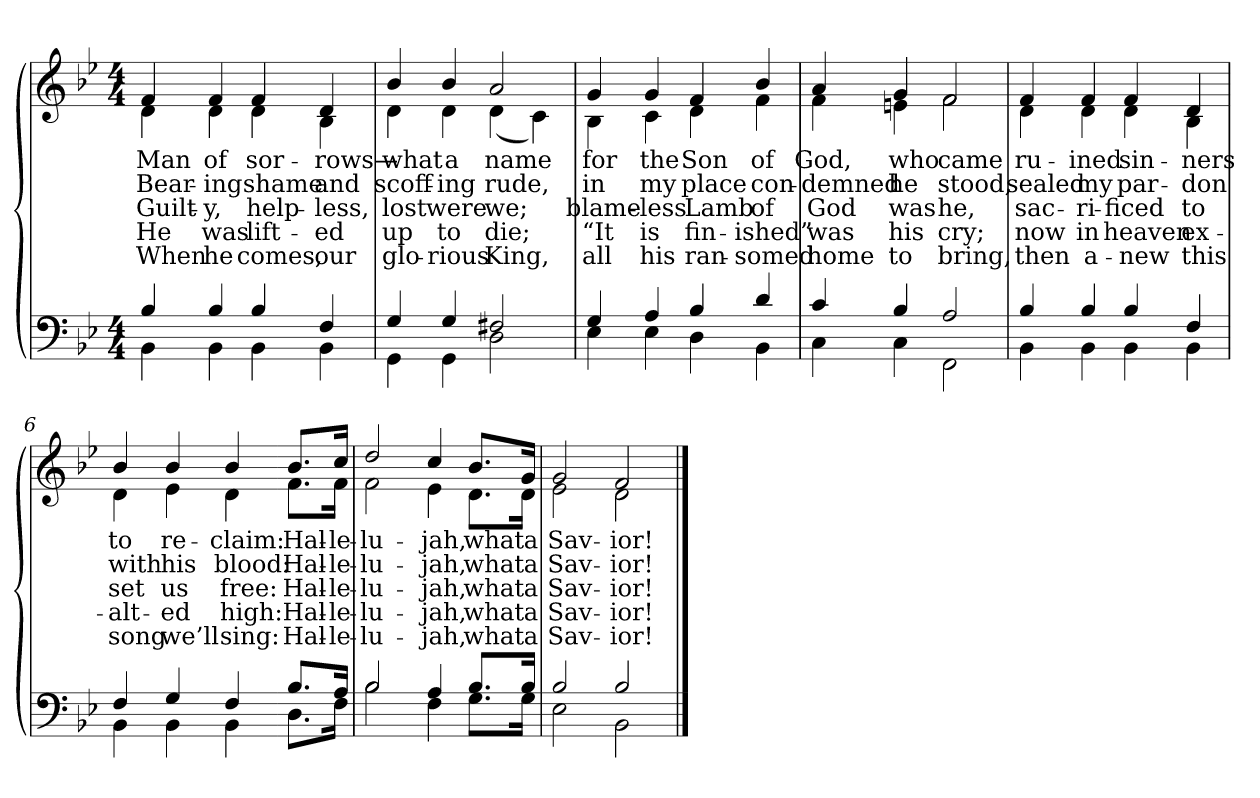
**kern	**kern	**text	**text	**text	**text	**text
*part2	*part1	*part1	*part1	*part1	*part1	*part1
*staff2	*staff1	*staff1	*staff1	*staff1	*staff1	*staff1
*clefF4	*clefG2	*	*	*	*	*
*k[b-e-]	*k[b-e-]	*	*	*	*	*
*M4/4	*M4/4	*	*	*	*	*
=1	=1	=1	=1	=1	=1	=1
*^	*	*	*	*	*	*
!	!	!LO:TX:b:i:t=Verse	!	!	!	!	!
!	!	!	!LO:LY:b	!LO:LY:b	!LO:LY:b	!LO:LY:b	!LO:LY:b
*	*	*^	*	*	*	*	*
4B-/	4BB-\	4f/	4d\	Man	Bear-	Guilt-	He	When
!	!	!	!	!LO:LY:b	!LO:LY:b	!LO:LY:b	!LO:LY:b	!LO:LY:b
4B-/	4BB-\	4f/	4d\	of	-ing	-y,	was	he
!	!	!	!	!LO:LY:b	!LO:LY:b	!LO:LY:b	!LO:LY:b	!LO:LY:b
4B-/	4BB-\	4f/	4d\	sor-	shame	help-	lift-	comes,
!	!	!	!	!LO:LY:b	!LO:LY:b	!LO:LY:b	!LO:LY:b	!LO:LY:b
4F/	4BB-\	4d/	4B-\	-rows—	and	-less,	-ed	our
=2	=2	=2	=2	=2	=2	=2	=2	=2
!	!	!	!	!LO:LY:b	!LO:LY:b	!LO:LY:b	!LO:LY:b	!LO:LY:b
4G/	4GG\	4b-/	4d\	what	scoff-	lost	up	glo-
!	!	!	!	!LO:LY:b	!LO:LY:b	!LO:LY:b	!LO:LY:b	!LO:LY:b
4G/	4GG\	4b-/	4d\	a	-ing	were	to	-rious
!	!	!	!	!LO:LY:b	!LO:LY:b	!LO:LY:b	!LO:LY:b	!LO:LY:b
2F#X/	2D\	2a/	(<4d\	name	rude,	we;	die;	King,
.	.	.	4c\)	.	.	.	.	.
!!LO:LB:g=z	!!
=3	=3	=3	=3	=3	=3	=3	=3	=3
!	!	!	!	!LO:LY:b	!LO:LY:b	!LO:LY:b	!LO:LY:b	!LO:LY:b
4G/	4E-\	4g/	4B-\	for	in	blame-	“It	all
!	!	!	!	!LO:LY:b	!LO:LY:b	!LO:LY:b	!LO:LY:b	!LO:LY:b
4A/	4E-\	4g/	4c\	the	my	-less	is	his
!	!	!	!	!LO:LY:b	!LO:LY:b	!LO:LY:b	!LO:LY:b	!LO:LY:b
4B-/	4D\	4f/	4d\	Son	place	Lamb	fin-	ran-
!	!	!	!	!LO:LY:b	!LO:LY:b	!LO:LY:b	!LO:LY:b	!LO:LY:b
4d/	4BB-\	4b-/	4f\	of	con-	of	-ished”	-somed
=4	=4	=4	=4	=4	=4	=4	=4	=4
!	!	!	!	!LO:LY:b	!LO:LY:b	!LO:LY:b	!LO:LY:b	!LO:LY:b
4c/	4C\	4a/	4f\	God,	-demned	God	was	home
!	!	!	!	!LO:LY:b	!LO:LY:b	!LO:LY:b	!LO:LY:b	!LO:LY:b
4B-/	4C\	4g/	4en\	who	he	was	his	to
!	!	!	!	!LO:LY:b	!LO:LY:b	!LO:LY:b	!LO:LY:b	!LO:LY:b
2A/	2FF\	2f/	2f\	came	stood,	he,	cry;	bring,
!!LO:LB:g=z	!!
=5	=5	=5	=5	=5	=5	=5	=5	=5
!	!	!	!	!LO:LY:b	!LO:LY:b	!LO:LY:b	!LO:LY:b	!LO:LY:b
4B-/	4BB-\	4f/	4d\	ru-	sealed	sac-	now	then
!	!	!	!	!LO:LY:b	!LO:LY:b	!LO:LY:b	!LO:LY:b	!LO:LY:b
4B-/	4BB-\	4f/	4d\	-ined	my	-ri-	in	a-
!	!	!	!	!LO:LY:b	!LO:LY:b	!LO:LY:b	!LO:LY:b	!LO:LY:b
4B-/	4BB-\	4f/	4d\	sin-	par-	-ficed	heaven	-new
!	!	!	!	!LO:LY:b	!LO:LY:b	!LO:LY:b	!LO:LY:b	!LO:LY:b
4F/	4BB-\	4d/	4B-\	-ners	-don	to	ex-	this
=6	=6	=6	=6	=6	=6	=6	=6	=6
!	!	!	!	!LO:LY:b	!LO:LY:b	!LO:LY:b	!LO:LY:b	!LO:LY:b
4F/	4BB-\	4b-/	4d\	to	with	set	-alt-	song
!	!	!	!	!LO:LY:b	!LO:LY:b	!LO:LY:b	!LO:LY:b	!LO:LY:b
4G/	4BB-\	4b-/	4e-\	re-	his	us	-ed	we’ll
!	!	!	!	!LO:LY:b	!LO:LY:b	!LO:LY:b	!LO:LY:b	!LO:LY:b
4F/	4BB-\	4b-/	4d\	-claim:	blood:	free:	high:	sing:
!!LO:LB:g=z	!!
=7-	=7-	=7-	=7-	=7-	=7-	=7-	=7-	=7-
!	!	!	!	!LO:LY:b	!LO:LY:b	!LO:LY:b	!LO:LY:b	!LO:LY:b
8.B-/L	8.D\L	8.b-/L	8.f\L	Hal-	Hal-	Hal-	Hal-	Hal-
!	!	!	!	!LO:LY:b	!LO:LY:b	!LO:LY:b	!LO:LY:b	!LO:LY:b
16A/Jk	16F\Jk	16cc/Jk	16f\Jk	-le-	-le-	-le-	-le-	-le-
=8	=8	=8	=8	=8	=8	=8	=8	=8
!	!	!	!	!LO:LY:b	!LO:LY:b	!LO:LY:b	!LO:LY:b	!LO:LY:b
2B-/	2B-\	2dd/	2f\	-lu-	-lu-	-lu-	-lu-	-lu-
!	!	!	!	!LO:LY:b	!LO:LY:b	!LO:LY:b	!LO:LY:b	!LO:LY:b
4A/	4F\	4cc/	4e-\	-jah,	-jah,	-jah,	-jah,	-jah,
!	!	!	!	!LO:LY:b	!LO:LY:b	!LO:LY:b	!LO:LY:b	!LO:LY:b
8.B-/L	8.G\L	8.b-/L	8.d\L	what	what	what	what	what
!	!	!	!	!LO:LY:b	!LO:LY:b	!LO:LY:b	!LO:LY:b	!LO:LY:b
16B-/Jk	16G\Jk	16g/Jk	16d\Jk	a	a	a	a	a
=9	=9	=9	=9	=9	=9	=9	=9	=9
!	!	!	!	!LO:LY:b	!LO:LY:b	!LO:LY:b	!LO:LY:b	!LO:LY:b
2B-/	2E-\	2g/	2e-\	Sav-	Sav-	Sav-	Sav-	Sav-
!	!	!	!	!LO:LY:b	!LO:LY:b	!LO:LY:b	!LO:LY:b	!LO:LY:b
2B-/	2BB-\	2f/	2d\	-ior!	-ior!	-ior!	-ior!	-ior!
*v	*v	*	*	*	*	*	*	*
*	*v	*v	*	*	*	*	*
==	==	==	==	==	==	==
*-	*-	*-	*-	*-	*-	*-
